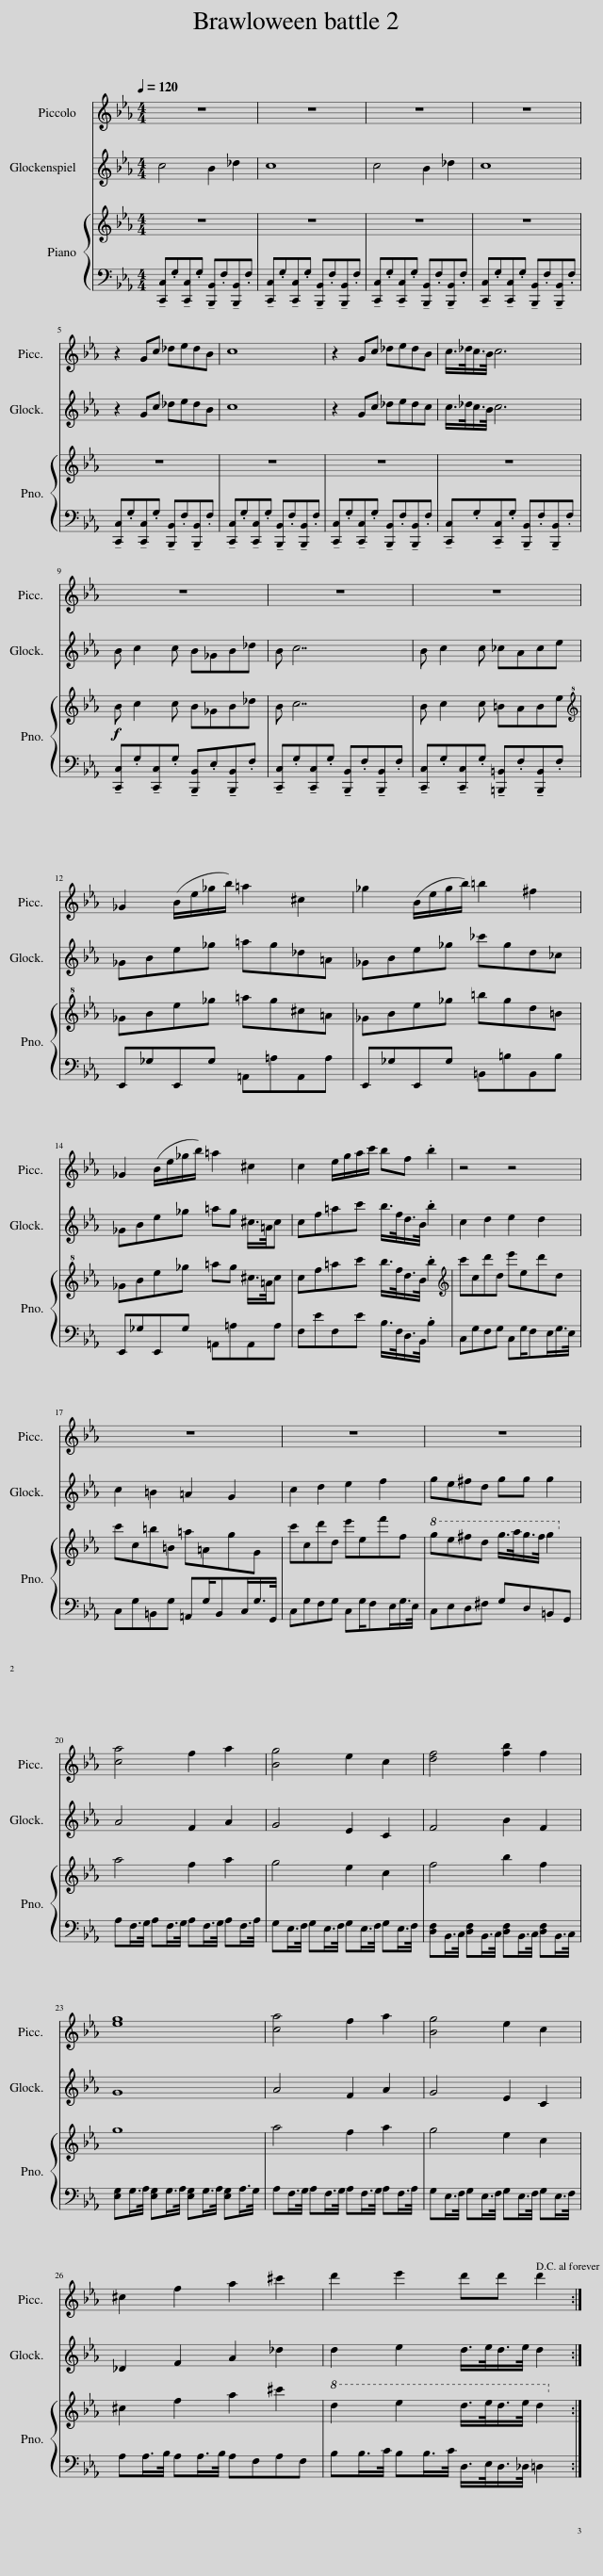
X:1
%%score 1 2 { 3 | 4 }
L:1/8
Q:1/4=120
M:4/4
I:linebreak $
K:Eb
V:1 treble transpose=12
V:2 treble transpose=24
V:3 treble
V:4 bass
V:1
 z8 | z8 | z8 | z8 |$ z2 Gc _dedB | %5
 c8 | z2 Gc _dedB | c/>_d/c/>B/ c6 |$ z8 | z8 | %10
 z8 |$ _G2 (B/e/_g/b/) =a2 ^c2 | _g2 (B/e/g/b/) =b2 ^f2 |$ _G2 (B/e/_g/b/) =a2 ^c2 | c2 e/g/a/c'/ bf .b2 | %15
 z4 z4 |$ z8 | z8 | z8 |$ [ca]4 f2 a2 | %20
 [Bg]4 e2 c2 | [df]4 [fb]2 f2 |$ [eg]8 | [ca]4 f2 a2 | [Bg]4 e2 c2 |$ %25
 ^c2 f2 a2 ^c'2 | d'2 e'2 d'd' d'2 :| %27
V:2
 c4 B2 _d2 | c8 | c4 B2 _d2 | c8 |$ z2 Gc _dedB | %5
 c8 | z2 Gc _dedc | c/>_d/c/>B/ c6 |$ B c2 c B_GB_d | B c7 | %10
 B c2 c _cAce |$ _GBe_g =ag_d=A | _GBe_g _c'gd_c |$ _GBe_g =ag ^c/>=A/c | cf=ac' b/>f/d/>B/ .b2 | %15
 c2 d2 e2 d2 |$ c2 =B2 =A2 G2 | c2 d2 e2 f2 | ge^fd gg g2 |$ A4 F2 A2 | %20
 G4 E2 C2 | F4 B2 F2 |$ G8 | A4 F2 A2 | G4 E2 C2 |$ %25
 _D2 F2 A2 _d2 | d2 e2 d/>e/d/>e/ d2 :| %27
V:3
 z8 | z8 | z8 | z8 |$ z8 | %5
 z8 | z8 | z8 |$!f! B c2 c B_GB_d | B c7 | %10
 B c2 c =BABe |$[K:treble+8] _GBe_g =ag^c=A | _GBe_g =bgd=B |$ _GBe_g =ag ^c/>=A/c | cf=ac' b/>f/d/>B/ .b2 | %15
[K:treble] c'cd'd e'ed'd |$ c'c=b=B =a=AgG | c'cd'd e'ef'f |!8va(! g'e'^f'd' g'/>a'/g'/>f'/ g'2!8va)! |$ a4 f2 a2 | %20
 g4 e2 c2 | f4 b2 f2 |$ g8 | a4 f2 a2 | g4 e2 c2 |$ %25
 ^c2 f2 a2 ^c'2 |!8va(! d'2 e'2 d'/>e'/d'/>e'/ d'2!8va)! :| %27
V:4
 !tenuto![C,,C,].G,!tenuto![C,,C,].G, !tenuto![B,,,B,,].F,!tenuto![B,,,B,,].F, | !tenuto![C,,C,].G,!tenuto![C,,C,].G, !tenuto![B,,,B,,].F,!tenuto![B,,,B,,].F, | !tenuto![C,,C,].G,!tenuto![C,,C,].G, !tenuto![B,,,B,,].F,!tenuto![B,,,B,,].F, | !tenuto![C,,C,].G,!tenuto![C,,C,].G, !tenuto![B,,,B,,].F,!tenuto![B,,,B,,].F, |$ !tenuto![C,,C,].G,!tenuto![C,,C,].G, !tenuto![B,,,B,,].F,!tenuto![B,,,B,,].F, | %5
 !tenuto![C,,C,].G,!tenuto![C,,C,].G, !tenuto![B,,,B,,].F,!tenuto![B,,,B,,].F, | !tenuto![C,,C,].G,!tenuto![C,,C,].G, !tenuto![B,,,B,,].F,!tenuto![B,,,B,,].F, | !tenuto![C,,C,].G,!tenuto![C,,C,].G, !tenuto![B,,,B,,].F,!tenuto![B,,,B,,].F, |$ !tenuto![C,,C,].G,!tenuto![C,,C,].G, !tenuto![B,,,B,,].E,!tenuto![B,,,B,,].F, | !tenuto![C,,C,].G,!tenuto![C,,C,].G, !tenuto![B,,,B,,].F,!tenuto![B,,,B,,].F, | %10
 !tenuto![C,,C,].G,!tenuto![C,,C,].G, !tenuto![=B,,,=B,,].F,!tenuto![B,,,B,,].F, |$ E,,_G,E,,G, =A,,=A,A,,A, | E,,_G,E,,G, =B,,=B,B,,B, |$ E,,_G,E,,G, =A,,=A,A,,A, | F,EF,E B,/>F,/D,/>B,,/ .B,2 | %15
 C,G,F,G, C,G,/F,E,/G,/>E,/ |$ C,G,=B,,G, =A,,G,/B,,C,/G,/>G,,/ | C,G,F,G, C,G,/F,E,/G,/>E,/ | C,E,D,^F, G,D,=B,,G,, |$ A,F,/>G,/ A,F,/>G,/ A,F,/>G,/ A,F,/>A,/ | %20
 G,E,/>F,/ G,E,/>F,/ G,E,/>F,/ G,E,/>F,/ | [D,F,]B,,/>C,/ [D,F,]B,,/>C,/ [D,F,]B,,/>C,/ [D,F,]B,,/>C,/ |$ [E,G,]G,/>A,/ [E,G,]G,/>A,/ [E,G,]G,/>A,/ [E,G,]A,/>G,/ | A,F,/>G,/ A,F,/>G,/ A,F,/>G,/ A,F,/>A,/ | G,E,/>F,/ G,E,/>F,/ G,E,/>F,/ G,E,/>F,/ |$ %25
 A,A,/>B,/ A,A,/>B,/ A,F,A,F, | B,B,/>C/ B,B,/>C/ D,/>E,/D,/>_D,/ =D,2 :| %27
